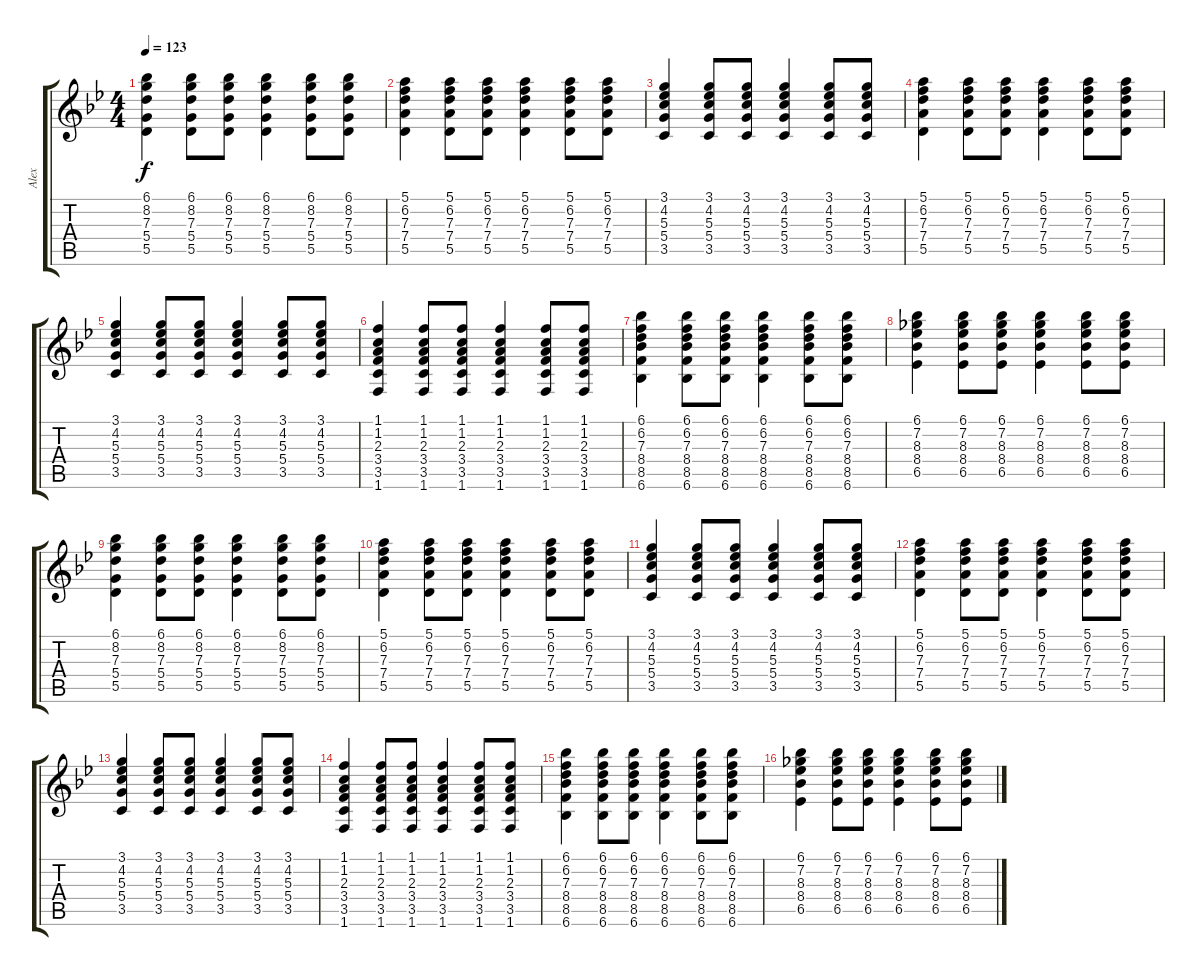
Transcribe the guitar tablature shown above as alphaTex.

\track ("Alex" "Alex") {instrument electricguitarclean}
\staff {score tabs}
\tuning (E4 B3 G3 D3 A2 E2) {hide}
\ts (4 4)
\tempo 123
\clef g2
\ks bb
(6.1 8.2 7.3 5.4 5.5).4{dy f} (6.1 8.2 7.3 5.4 5.5).8 (6.1 8.2 7.3 5.4 5.5).8 (6.1 8.2 7.3 5.4 5.5).4 (6.1 8.2 7.3 5.4 5.5).8 (6.1 8.2 7.3 5.4 5.5).8 |
(5.1 6.2 7.3 7.4 5.5).4 (5.1 6.2 7.3 7.4 5.5).8 (5.1 6.2 7.3 7.4 5.5).8 (5.1 6.2 7.3 7.4 5.5).4 (5.1 6.2 7.3 7.4 5.5).8 (5.1 6.2 7.3 7.4 5.5).8 |
(3.1 4.2 5.3 5.4 3.5).4 (3.1 4.2 5.3 5.4 3.5).8 (3.1 4.2 5.3 5.4 3.5).8 (3.1 4.2 5.3 5.4 3.5).4 (3.1 4.2 5.3 5.4 3.5).8 (3.1 4.2 5.3 5.4 3.5).8 |
(5.1 6.2 7.3 7.4 5.5).4 (5.1 6.2 7.3 7.4 5.5).8 (5.1 6.2 7.3 7.4 5.5).8 (5.1 6.2 7.3 7.4 5.5).4 (5.1 6.2 7.3 7.4 5.5).8 (5.1 6.2 7.3 7.4 5.5).8 |
(3.1 4.2 5.3 5.4 3.5).4 (3.1 4.2 5.3 5.4 3.5).8 (3.1 4.2 5.3 5.4 3.5).8 (3.1 4.2 5.3 5.4 3.5).4 (3.1 4.2 5.3 5.4 3.5).8 (3.1 4.2 5.3 5.4 3.5).8 |
(1.1 1.2 2.3 3.4 3.5 1.6).4 (1.1 1.2 2.3 3.4 3.5 1.6).8 (1.1 1.2 2.3 3.4 3.5 1.6).8 (1.1 1.2 2.3 3.4 3.5 1.6).4 (1.1 1.2 2.3 3.4 3.5 1.6).8 (1.1 1.2 2.3 3.4 3.5 1.6).8 |
(6.1 6.2 7.3 8.4 8.5 6.6).4 (6.1 6.2 7.3 8.4 8.5 6.6).8 (6.1 6.2 7.3 8.4 8.5 6.6).8 (6.1 6.2 7.3 8.4 8.5 6.6).4 (6.1 6.2 7.3 8.4 8.5 6.6).8 (6.1 6.2 7.3 8.4 8.5 6.6).8 |
(6.1 7.2 8.3 8.4 6.5).4 (6.1 7.2 8.3 8.4 6.5).8 (6.1 7.2 8.3 8.4 6.5).8 (6.1 7.2 8.3 8.4 6.5).4 (6.1 7.2 8.3 8.4 6.5).8 (6.1 7.2 8.3 8.4 6.5).8 |
(6.1 8.2 7.3 5.4 5.5).4 (6.1 8.2 7.3 5.4 5.5).8 (6.1 8.2 7.3 5.4 5.5).8 (6.1 8.2 7.3 5.4 5.5).4 (6.1 8.2 7.3 5.4 5.5).8 (6.1 8.2 7.3 5.4 5.5).8 |
(5.1 6.2 7.3 7.4 5.5).4 (5.1 6.2 7.3 7.4 5.5).8 (5.1 6.2 7.3 7.4 5.5).8 (5.1 6.2 7.3 7.4 5.5).4 (5.1 6.2 7.3 7.4 5.5).8 (5.1 6.2 7.3 7.4 5.5).8 |
(3.1 4.2 5.3 5.4 3.5).4 (3.1 4.2 5.3 5.4 3.5).8 (3.1 4.2 5.3 5.4 3.5).8 (3.1 4.2 5.3 5.4 3.5).4 (3.1 4.2 5.3 5.4 3.5).8 (3.1 4.2 5.3 5.4 3.5).8 |
(5.1 6.2 7.3 7.4 5.5).4 (5.1 6.2 7.3 7.4 5.5).8 (5.1 6.2 7.3 7.4 5.5).8 (5.1 6.2 7.3 7.4 5.5).4 (5.1 6.2 7.3 7.4 5.5).8 (5.1 6.2 7.3 7.4 5.5).8 |
(3.1 4.2 5.3 5.4 3.5).4 (3.1 4.2 5.3 5.4 3.5).8 (3.1 4.2 5.3 5.4 3.5).8 (3.1 4.2 5.3 5.4 3.5).4 (3.1 4.2 5.3 5.4 3.5).8 (3.1 4.2 5.3 5.4 3.5).8 |
(1.1 1.2 2.3 3.4 3.5 1.6).4 (1.1 1.2 2.3 3.4 3.5 1.6).8 (1.1 1.2 2.3 3.4 3.5 1.6).8 (1.1 1.2 2.3 3.4 3.5 1.6).4 (1.1 1.2 2.3 3.4 3.5 1.6).8 (1.1 1.2 2.3 3.4 3.5 1.6).8 |
(6.1 6.2 7.3 8.4 8.5 6.6).4 (6.1 6.2 7.3 8.4 8.5 6.6).8 (6.1 6.2 7.3 8.4 8.5 6.6).8 (6.1 6.2 7.3 8.4 8.5 6.6).4 (6.1 6.2 7.3 8.4 8.5 6.6).8 (6.1 6.2 7.3 8.4 8.5 6.6).8 |
(6.1 7.2 8.3 8.4 6.5).4 (6.1 7.2 8.3 8.4 6.5).8 (6.1 7.2 8.3 8.4 6.5).8 (6.1 7.2 8.3 8.4 6.5).4 (6.1 7.2 8.3 8.4 6.5).8 (6.1 7.2 8.3 8.4 6.5).8
